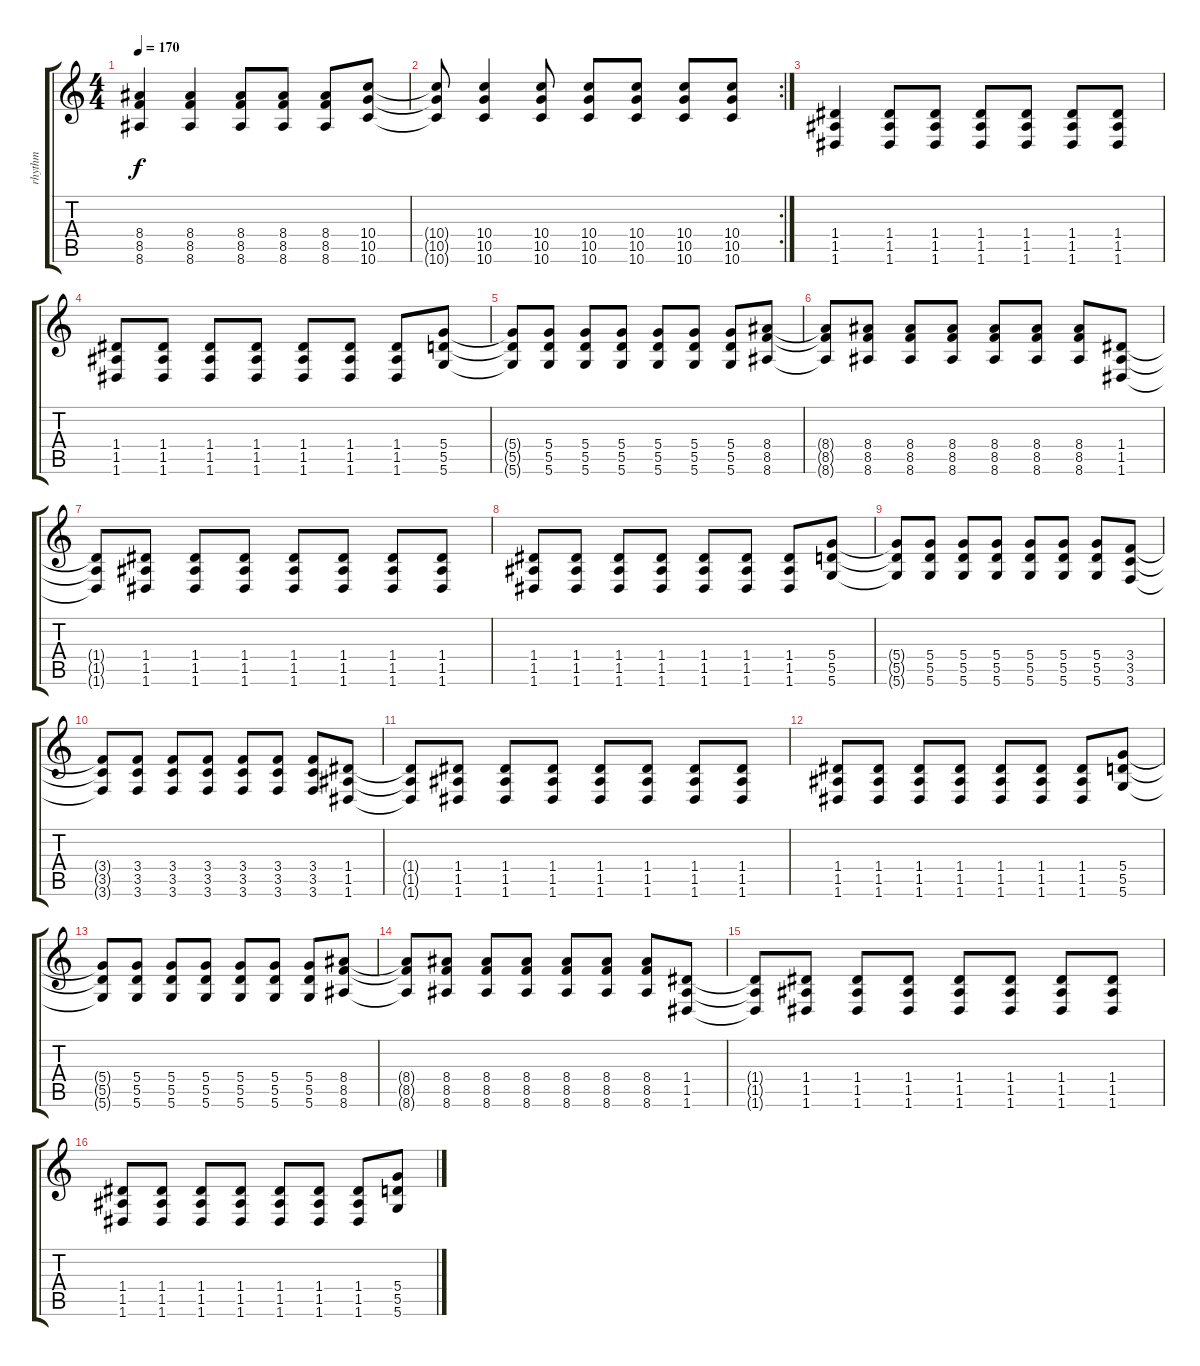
\track ("rhythm" "rhythm") {solo instrument distortionguitar}
\staff {score tabs}
\tuning (E4 B3 G3 D3 A2 D2) {hide}
\ts (4 4)
\tempo 170
\clef g2
\ks c
(8.4 8.5 8.6).4{dy f} (8.4 8.5 8.6).4 (8.4 8.5 8.6).8 (8.4 8.5 8.6).8 (8.4 8.5 8.6).8 (10.4 10.5 10.6).8 |
\rc 2
(10.4{t} 10.5{t} 10.6{t}).8 (10.4 10.5 10.6).4 (10.4 10.5 10.6).8 (10.4 10.5 10.6).8 (10.4 10.5 10.6).8 (10.4 10.5 10.6).8 (10.4 10.5 10.6).8 |
(1.4 1.5 1.6).4 (1.4 1.5 1.6).8 (1.4 1.5 1.6).8 (1.4 1.5 1.6).8 (1.4 1.5 1.6).8 (1.4 1.5 1.6).8 (1.4 1.5 1.6).8 |
(1.4 1.5 1.6).8 (1.4 1.5 1.6).8 (1.4 1.5 1.6).8 (1.4 1.5 1.6).8 (1.4 1.5 1.6).8 (1.4 1.5 1.6).8 (1.4 1.5 1.6).8 (5.4 5.5 5.6).8 |
(5.4{t} 5.5{t} 5.6{t}).8 (5.4 5.5 5.6).8 (5.4 5.5 5.6).8 (5.4 5.5 5.6).8 (5.4 5.5 5.6).8 (5.4 5.5 5.6).8 (5.4 5.5 5.6).8 (8.4 8.5 8.6).8 |
(8.4{t} 8.5{t} 8.6{t}).8 (8.4 8.5 8.6).8 (8.4 8.5 8.6).8 (8.4 8.5 8.6).8 (8.4 8.5 8.6).8 (8.4 8.5 8.6).8 (8.4 8.5 8.6).8 (1.4 1.5 1.6).8 |
(1.4{t} 1.5{t} 1.6{t}).8 (1.4 1.5 1.6).8 (1.4 1.5 1.6).8 (1.4 1.5 1.6).8 (1.4 1.5 1.6).8 (1.4 1.5 1.6).8 (1.4 1.5 1.6).8 (1.4 1.5 1.6).8 |
(1.4 1.5 1.6).8 (1.4 1.5 1.6).8 (1.4 1.5 1.6).8 (1.4 1.5 1.6).8 (1.4 1.5 1.6).8 (1.4 1.5 1.6).8 (1.4 1.5 1.6).8 (5.4 5.5 5.6).8 |
(5.4{t} 5.5{t} 5.6{t}).8 (5.4 5.5 5.6).8 (5.4 5.5 5.6).8 (5.4 5.5 5.6).8 (5.4 5.5 5.6).8 (5.4 5.5 5.6).8 (5.4 5.5 5.6).8 (3.4 3.5 3.6).8 |
(3.4{t} 3.5{t} 3.6{t}).8 (3.4 3.5 3.6).8 (3.4 3.5 3.6).8 (3.4 3.5 3.6).8 (3.4 3.5 3.6).8 (3.4 3.5 3.6).8 (3.4 3.5 3.6).8 (1.4 1.5 1.6).8 |
(1.4{t} 1.5{t} 1.6{t}).8 (1.4 1.5 1.6).8 (1.4 1.5 1.6).8 (1.4 1.5 1.6).8 (1.4 1.5 1.6).8 (1.4 1.5 1.6).8 (1.4 1.5 1.6).8 (1.4 1.5 1.6).8 |
(1.4 1.5 1.6).8 (1.4 1.5 1.6).8 (1.4 1.5 1.6).8 (1.4 1.5 1.6).8 (1.4 1.5 1.6).8 (1.4 1.5 1.6).8 (1.4 1.5 1.6).8 (5.4 5.5 5.6).8 |
(5.4{t} 5.5{t} 5.6{t}).8 (5.4 5.5 5.6).8 (5.4 5.5 5.6).8 (5.4 5.5 5.6).8 (5.4 5.5 5.6).8 (5.4 5.5 5.6).8 (5.4 5.5 5.6).8 (8.4 8.5 8.6).8 |
(8.4{t} 8.5{t} 8.6{t}).8 (8.4 8.5 8.6).8 (8.4 8.5 8.6).8 (8.4 8.5 8.6).8 (8.4 8.5 8.6).8 (8.4 8.5 8.6).8 (8.4 8.5 8.6).8 (1.4 1.5 1.6).8 |
(1.4{t} 1.5{t} 1.6{t}).8 (1.4 1.5 1.6).8 (1.4 1.5 1.6).8 (1.4 1.5 1.6).8 (1.4 1.5 1.6).8 (1.4 1.5 1.6).8 (1.4 1.5 1.6).8 (1.4 1.5 1.6).8 |
(1.4 1.5 1.6).8 (1.4 1.5 1.6).8 (1.4 1.5 1.6).8 (1.4 1.5 1.6).8 (1.4 1.5 1.6).8 (1.4 1.5 1.6).8 (1.4 1.5 1.6).8 (5.4 5.5 5.6).8
